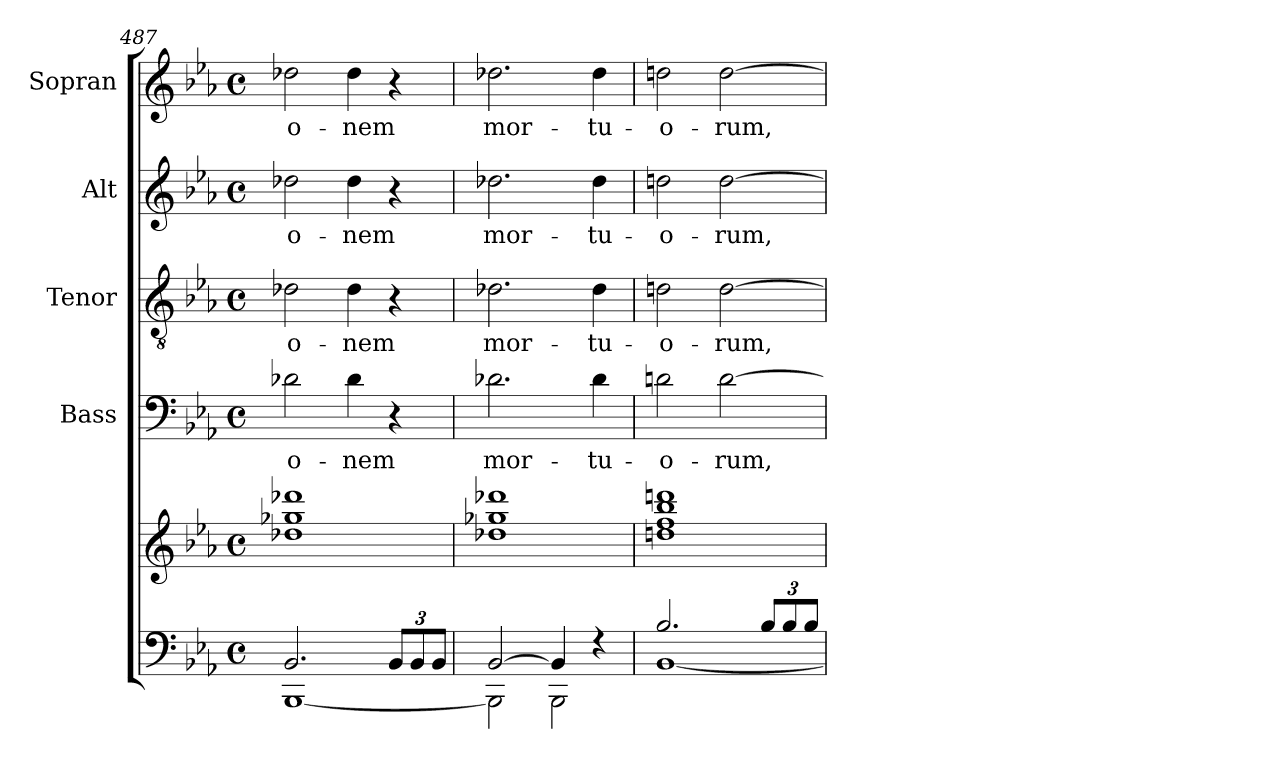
**kern	**kern	**kern	**text	**kern	**text	**kern	**text	**kern	**text
*part5	*part5	*part4	*part4	*part3	*part3	*part2	*part2	*part1	*part1
*staff6	*staff5	*staff4	*staff4	*staff3	*staff3	*staff2	*staff2	*staff1	*staff1
*	*	*I"Bass	*	*I"Tenor	*	*I"Alt	*	*I"Sopran	*
*	*	*I'B.	*	*I'T.	*	*I'A.	*	*I'S.	*
*clefF4	*clefG2	*clefF4	*	*clefGv2	*	*clefG2	*	*clefG2	*
*k[b-e-a-]	*k[b-e-a-]	*k[b-e-a-]	*	*k[b-e-a-]	*	*k[b-e-a-]	*	*k[b-e-a-]	*
*E-:	*E-:	*E-:	*	*E-:	*	*E-:	*	*E-:	*
*M4/4	*M4/4	*M4/4	*	*M4/4	*	*M4/4	*	*M4/4	*
*met(c)	*met(c)	*met(c)	*	*met(c)	*	*met(c)	*	*met(c)	*
=487	=487	=487	=487	=487	=487	=487	=487	=487	=487
*^	*	*	*	*	*	*	*	*	*
!	!	!	!	!LO:LY:b	!	!LO:LY:b	!	!LO:LY:b	!	!LO:LY:b
2.BB-/	[<1BBB-	1dd-X 1gg-X 1ddd-X	2d-X\	-o-	2d-X\	-o-	2dd-X\	-o-	2dd-X\	-o-
!	!	!	!	!LO:LY:b	!	!LO:LY:b	!	!LO:LY:b	!	!LO:LY:b
.	.	.	4d-\	-nem	4d-\	-nem	4dd-\	-nem	4dd-\	-nem
*Xbrackettup	*	*	*	*	*	*	*	*	*	*
12BB-/L	.	.	4r	.	4r	.	4r	.	4r	.
12BB-/	.	.	.	.	.	.	.	.	.	.
12BB-/J	.	.	.	.	.	.	.	.	.	.
!!LO:LB:g=z
=488	=488	=488	=488	=488	=488	=488	=488	=488	=488	=488
!	!	!	!	!LO:LY:b	!	!LO:LY:b	!	!LO:LY:b	!	!LO:LY:b
[>2BB-/	2BBB-\]	1dd-X 1gg-X 1ddd-X	2.d-X\	mor-	2.d-X\	mor-	2.dd-X\	mor-	2.dd-X\	mor-
4BB-/]	2BBB-\	.	.	.	.	.	.	.	.	.
!	!	!	!	!LO:LY:b	!	!LO:LY:b	!	!LO:LY:b	!	!LO:LY:b
4r	.	.	4d-\	-tu-	4d-\	-tu-	4dd-\	-tu-	4dd-\	-tu-
=489	=489	=489	=489	=489	=489	=489	=489	=489	=489	=489
!	!	!	!	!LO:LY:b	!	!LO:LY:b	!	!LO:LY:b	!	!LO:LY:b
2.B-/	[<1BB-	1ddn 1ff 1bb- 1dddn	2dn\	-o-	2dn\	-o-	2ddn\	-o-	2ddn\	-o-
!	!	!	!	!LO:LY:b	!	!LO:LY:b	!	!LO:LY:b	!	!LO:LY:b
.	.	.	[2d\	-rum,	[2d\	-rum,	[2dd\	-rum,	[2dd\	-rum,
12B-/L	.	.	.	.	.	.	.	.	.	.
12B-/	.	.	.	.	.	.	.	.	.	.
12B-/J	.	.	.	.	.	.	.	.	.	.
*v	*v	*	*	*	*	*	*	*	*	*
=	=	=	=	=	=	=	=	=	=
*-	*-	*-	*-	*-	*-	*-	*-	*-	*-
